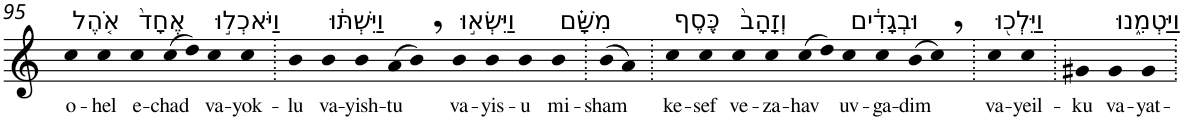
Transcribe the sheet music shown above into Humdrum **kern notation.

**kern	**text
*part1	*part1
*staff1	*staff1
*I"Piano	*
*I'Pno	*
!!LO:PB:g=z
*clefG2	*
*k[]	*
=95	=95
!LO:TX:a:t=אֹ֤הֶל	!
!	!LO:LY:b
4cc	o-
!	!LO:LY:b
4cc	-hel
!LO:TX:a:t=אֶחָד֙	!
!	!LO:LY:b
4cc	e-
!	!LO:LY:b
(>8cc	-chad
8dd)	.
!LO:TX:a:t=וַיֹּאכְל֣וּ	!
!	!LO:LY:b
4cc	va-
!	!LO:LY:b
4cc	-yok-
=96.	=96.
!	!LO:LY:b
4b	-lu
!LO:TX:a:t=וַיִּשְׁתּ֔וּ	!
!	!LO:LY:b
4b	va-
!	!LO:LY:b
4b	-yish-
!	!LO:LY:b
(>8a	-tu
8b,)	.
!LO:TX:a:t=וַיִּשְׂא֣וּ	!
!	!LO:LY:b
4b	va-
!	!LO:LY:b
4b	-yis-
!	!LO:LY:b
4b	-u
!LO:TX:a:t=מִשָּׁ֗ם	!
!	!LO:LY:b
4b	mi-
=97.	=97.
!	!LO:LY:b
(>8b	-sham
8a)	.
=98.	=98.
!LO:TX:a:t=כֶּ֤סֶף	!
!	!LO:LY:b
4cc	ke-
!	!LO:LY:b
4cc	-sef
!LO:TX:a:t=וְזָהָב֙	!
!	!LO:LY:b
4cc	ve-
!	!LO:LY:b
4cc	-za-
!	!LO:LY:b
(>8cc	-hav
8dd)	.
!LO:TX:a:t=וּבְגָדִ֔ים	!
!	!LO:LY:b
4cc	uv-
!	!LO:LY:b
4cc	-ga-
!	!LO:LY:b
(>8b	-dim
8cc,)	.
=99.	=99.
!LO:TX:a:t=וַיֵּלְכ֖וּ	!
!	!LO:LY:b
4cc	va-
!	!LO:LY:b
4cc	-yeil-
=100.	=100.
!	!LO:LY:b
4g#X	-ku
!LO:TX:a:t=וַיַּטְמִ֑נוּ	!
!	!LO:LY:b
4g#	va-
!	!LO:LY:b
4g#	-yat-
=.	=.
*-	*-
